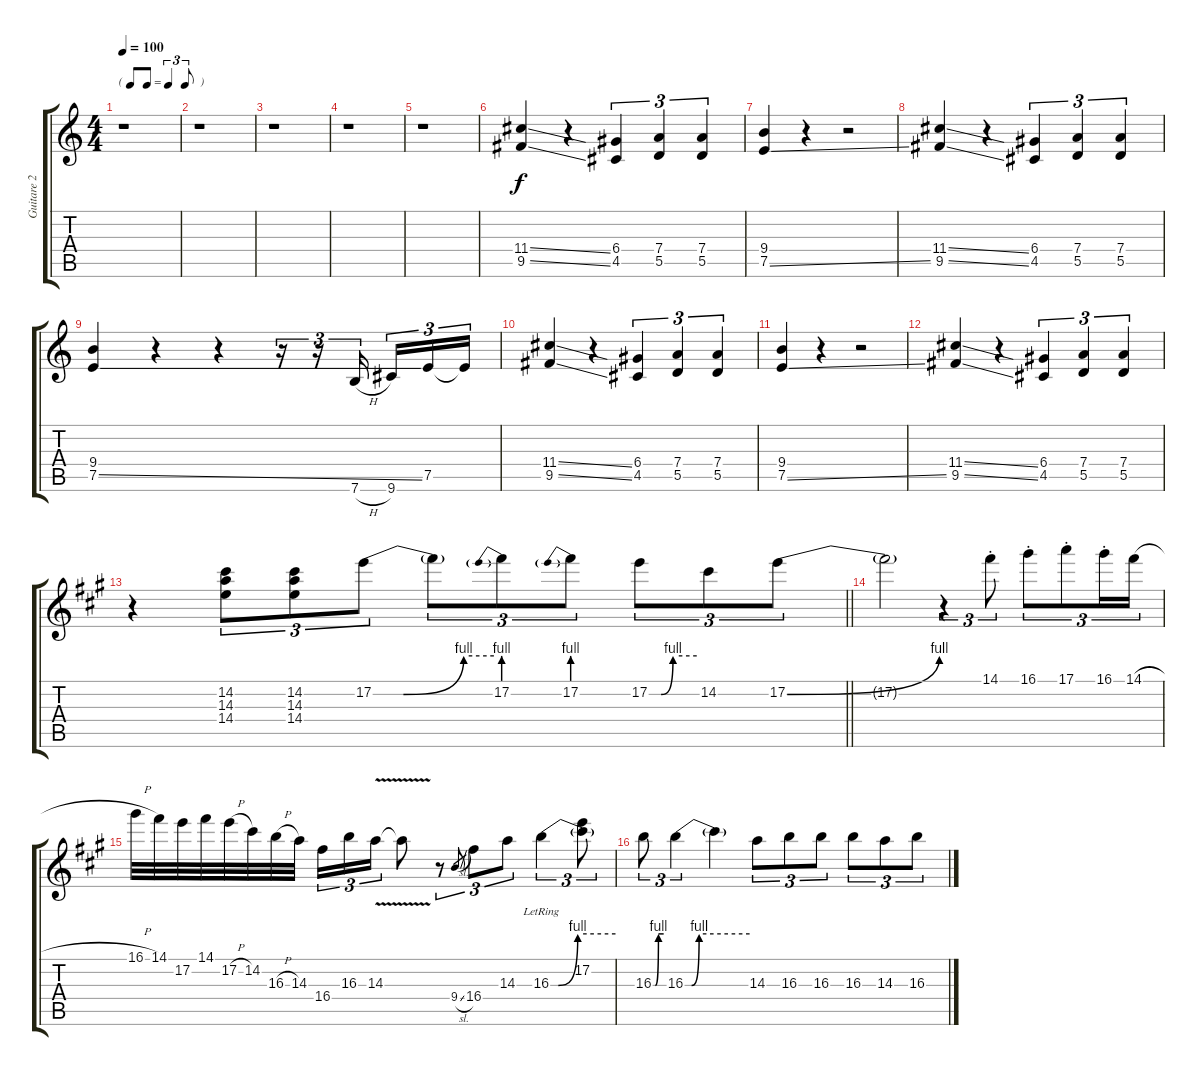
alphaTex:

\track ("Guitare 2" "Guitare 2") {instrument overdrivenguitar}
\staff {score tabs}
\tuning (E4 B3 G3 D3 A2 E2) {hide}
\ts (4 4)
\tf triplet8th
\tempo 100
\clef g2
\ks c
r.1{dy f} |
r.1 |
r.1 |
r.1 |
r.1 |
(11.4{ss} 9.5{ss}).4 r.4 (6.4 4.5).4{tu (3 2)} (7.4 5.5).4{tu (3 2)} (7.4 5.5).4{tu (3 2)} |
(9.4 7.5{ss}).4 r.4 r.2 |
(11.4{ss} 9.5{ss}).4 r.4 (6.4 4.5).4{tu (3 2)} (7.4 5.5).4{tu (3 2)} (7.4 5.5).4{tu (3 2)} |
(9.4 7.5{ss}).4 r.4 r.4 r.16{tu (3 2)} r.16{tu (3 2)} 7.6{h}.16{tu (3 2) beam splitsecondary} 9.6.16{tu (3 2)} 7.5.16{tu (3 2)} 7.5{t}.16{tu (3 2)} |
(11.4{ss} 9.5{ss}).4 r.4 (6.4 4.5).4{tu (3 2)} (7.4 5.5).4{tu (3 2)} (7.4 5.5).4{tu (3 2)} |
(9.4 7.5{ss}).4 r.4 r.2 |
(11.4{ss} 9.5{ss}).4 r.4 (6.4 4.5).4{tu (3 2)} (7.4 5.5).4{tu (3 2)} (7.4 5.5).4{tu (3 2)} |
\barLineRight lightlight
\ks f#minor
r.4 (14.2 14.3 14.4).8{tu (3 2)} (14.2 14.3 14.4).8{tu (3 2)} 17.2{be (custom 0 0 15 0 45 4 60 4)}.8{tu (3 2)} 17.2{t}.8{tu (3 2)} 17.2{be (prebend 0 4 60 4)}.8{tu (3 2)} 17.2{be (prebend 0 4 60 4)}.8{tu (3 2)} 17.2{be (custom 0 0 15 0 30 4 60 4)}.8{tu (3 2)} 14.2.8{tu (3 2)} 17.2{be (bend 0 0 60 4)}.8{tu (3 2)} |
17.2{t}.2 r.4{tu (3 2)} 14.1{st}.8{tu (3 2)} 16.1{st}.8{tu (3 2)} 17.1{st}.8{tu (3 2)} 16.1{st}.16{tu (3 2)} 14.1{h}.16{tu (3 2)} |
16.1{h}.32 14.1.32 17.2.32 14.1.32 17.2{h}.32 14.2.32 16.3{h}.32 14.3.32 16.4.16{tu (3 2)} 16.3.16{tu (3 2)} 14.3{v}.16{tu (3 2)} 14.3{t}.8 r.8{tu (3 2)} 9.4{sl}.8{gr} 16.4.8{tu (3 2)} 14.3.8{tu (3 2)} 16.3{be (custom 0 0 7 0 25 4 60 4) lr}.4{tu (3 2)} (17.2 16.3{t}).8{tu (3 2)} |
16.3{be (custom 0 0 12 0 30 4 60 4)}.8{tu (3 2)} 16.3{be (custom 0 0 6 0 13 4 60 4)}.4{tu (3 2)} 16.3{t}.4 14.3.8{tu (3 2)} 16.3.8{tu (3 2)} 16.3.8{tu (3 2)} 16.3.8{tu (3 2)} 14.3.8{tu (3 2)} 16.3.8{tu (3 2)}
